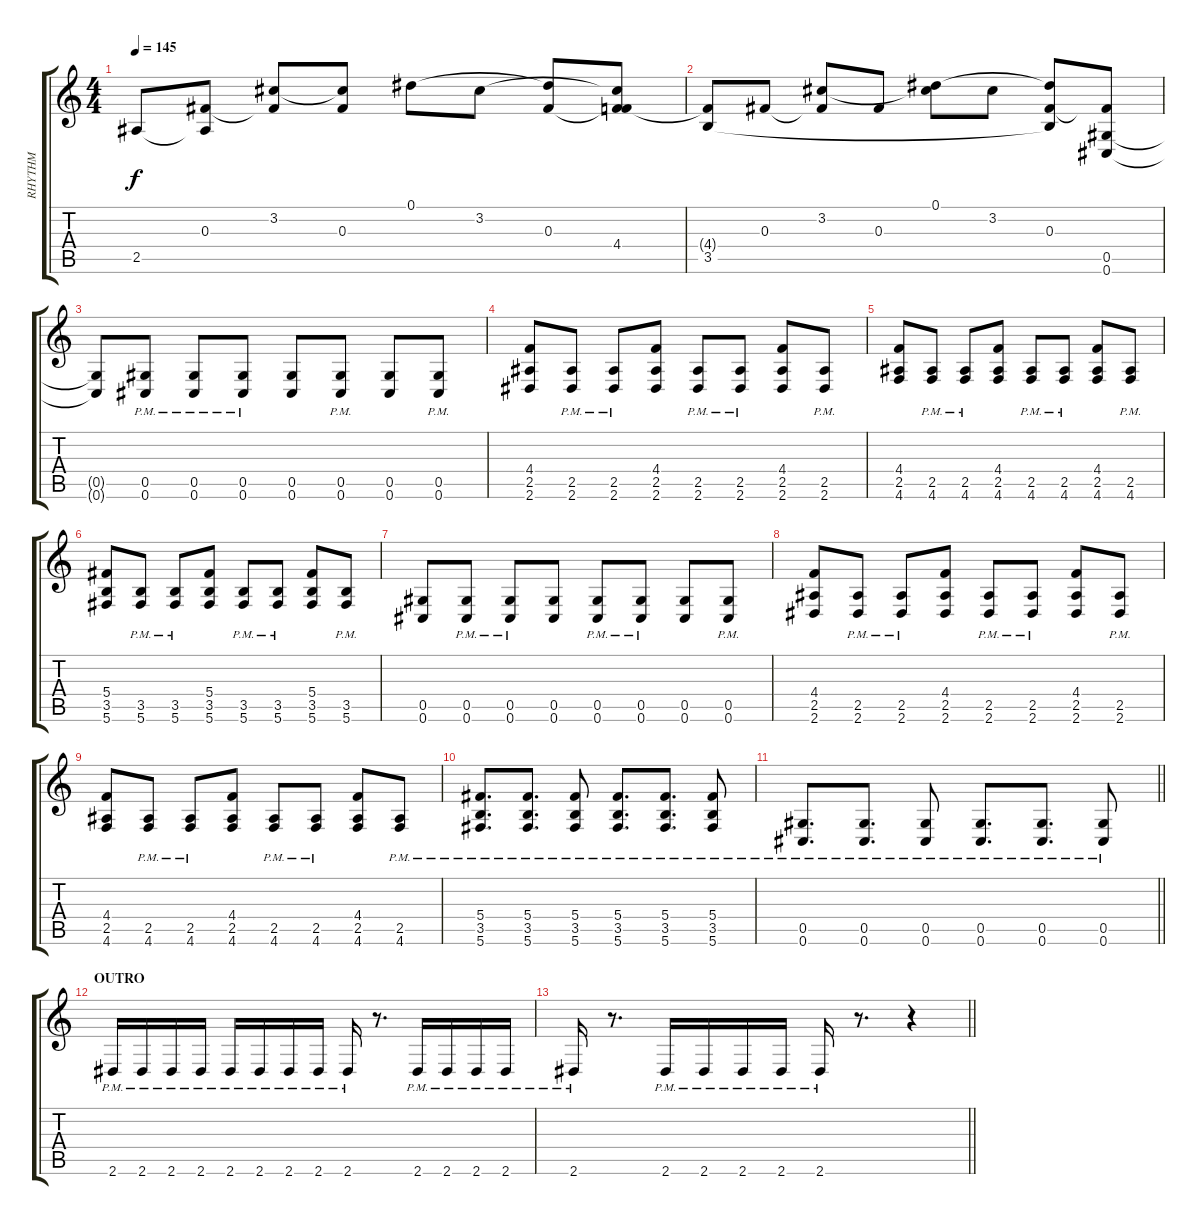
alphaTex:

\track ("RHYTHM" "RHYTHM") {instrument overdrivenguitar}
\staff {score tabs}
\tuning (Eb4 Bb3 Gb3 Db3 Ab2 Db2) {hide}
\ts (4 4)
\tempo 145
\clef g2
\ks c
2.5{t}.8{dy f} (0.3 2.5{t}).8 (3.2 0.3{t}).8 (3.2{t} 0.3).8 0.1.8 3.2.8 (0.1{t} 0.3).8 (3.2{t} 0.3{t} 4.4).8 |
(4.4{t} 3.5).8 0.3.8 (3.2 0.3{t}).8 0.3.8 (0.1 3.2{t}).8 3.2.8 (0.1{t} 0.3 3.5{t}).8 (0.3{t} 0.5 0.6).8 |
(0.5{t} 0.6{t}).8 (0.5{pm} 0.6{pm}).8 (0.5{pm} 0.6{pm}).8 (0.5{pm} 0.6{pm}).8 (0.5 0.6).8 (0.5{pm} 0.6{pm}).8 (0.5 0.6).8 (0.5{pm} 0.6{pm}).8 |
(4.4 2.5 2.6).8 (2.5{pm} 2.6{pm}).8 (2.5{pm} 2.6{pm}).8 (4.4 2.5 2.6).8 (2.5{pm} 2.6{pm}).8 (2.5{pm} 2.6{pm}).8 (4.4 2.5 2.6).8 (2.5{pm} 2.6{pm}).8 |
(4.4 2.5 4.6).8 (2.5{pm} 4.6{pm}).8 (2.5{pm} 4.6{pm}).8 (4.4 2.5 4.6).8 (2.5{pm} 4.6{pm}).8 (2.5{pm} 4.6{pm}).8 (4.4 2.5 4.6).8 (2.5{pm} 4.6{pm}).8 |
(5.4 3.5 5.6).8 (3.5{pm} 5.6{pm}).8 (3.5{pm} 5.6{pm}).8 (5.4 3.5 5.6).8 (3.5{pm} 5.6{pm}).8 (3.5{pm} 5.6{pm}).8 (5.4 3.5 5.6).8 (3.5{pm} 5.6{pm}).8 |
(0.5 0.6).8 (0.5{pm} 0.6{pm}).8 (0.5{pm} 0.6{pm}).8 (0.5 0.6).8 (0.5{pm} 0.6{pm}).8 (0.5{pm} 0.6{pm}).8 (0.5 0.6).8 (0.5{pm} 0.6{pm}).8 |
(4.4 2.5 2.6).8 (2.5{pm} 2.6{pm}).8 (2.5{pm} 2.6{pm}).8 (4.4 2.5 2.6).8 (2.5{pm} 2.6{pm}).8 (2.5{pm} 2.6{pm}).8 (4.4 2.5 2.6).8 (2.5{pm} 2.6{pm}).8 |
(4.4 2.5 4.6).8 (2.5{pm} 4.6{pm}).8 (2.5{pm} 4.6{pm}).8 (4.4 2.5 4.6).8 (2.5{pm} 4.6{pm}).8 (2.5{pm} 4.6{pm}).8 (4.4 2.5 4.6).8 (2.5{pm} 4.6{pm}).8 |
(5.4{pm} 3.5{pm} 5.6{pm}).8{d} (5.4{pm} 3.5{pm} 5.6{pm}).8{d} (5.4{pm} 3.5{pm} 5.6{pm}).8 (5.4{pm} 3.5{pm} 5.6{pm}).8{d} (5.4{pm} 3.5{pm} 5.6{pm}).8{d} (5.4{pm} 3.5{pm} 5.6{pm}).8 |
\barLineRight lightlight
(0.5{pm} 0.6{pm}).8{d} (0.5{pm} 0.6{pm}).8{d} (0.5{pm} 0.6{pm}).8 (0.5{pm} 0.6{pm}).8{d} (0.5{pm} 0.6{pm}).8{d} (0.5{pm} 0.6{pm}).8 |
\section ("" "OUTRO")
2.6{pm}.16 2.6{pm}.16 2.6{pm}.16 2.6{pm}.16 2.6{pm}.16 2.6{pm}.16 2.6{pm}.16 2.6{pm}.16 2.6{pm}.16 r.8{d} 2.6{pm}.16 2.6{pm}.16 2.6{pm}.16 2.6{pm}.16 |
\barLineRight lightlight
2.6{pm}.16 r.8{d} 2.6{pm}.16 2.6{pm}.16 2.6{pm}.16 2.6{pm}.16 2.6{pm}.16 r.8{d} r.4
